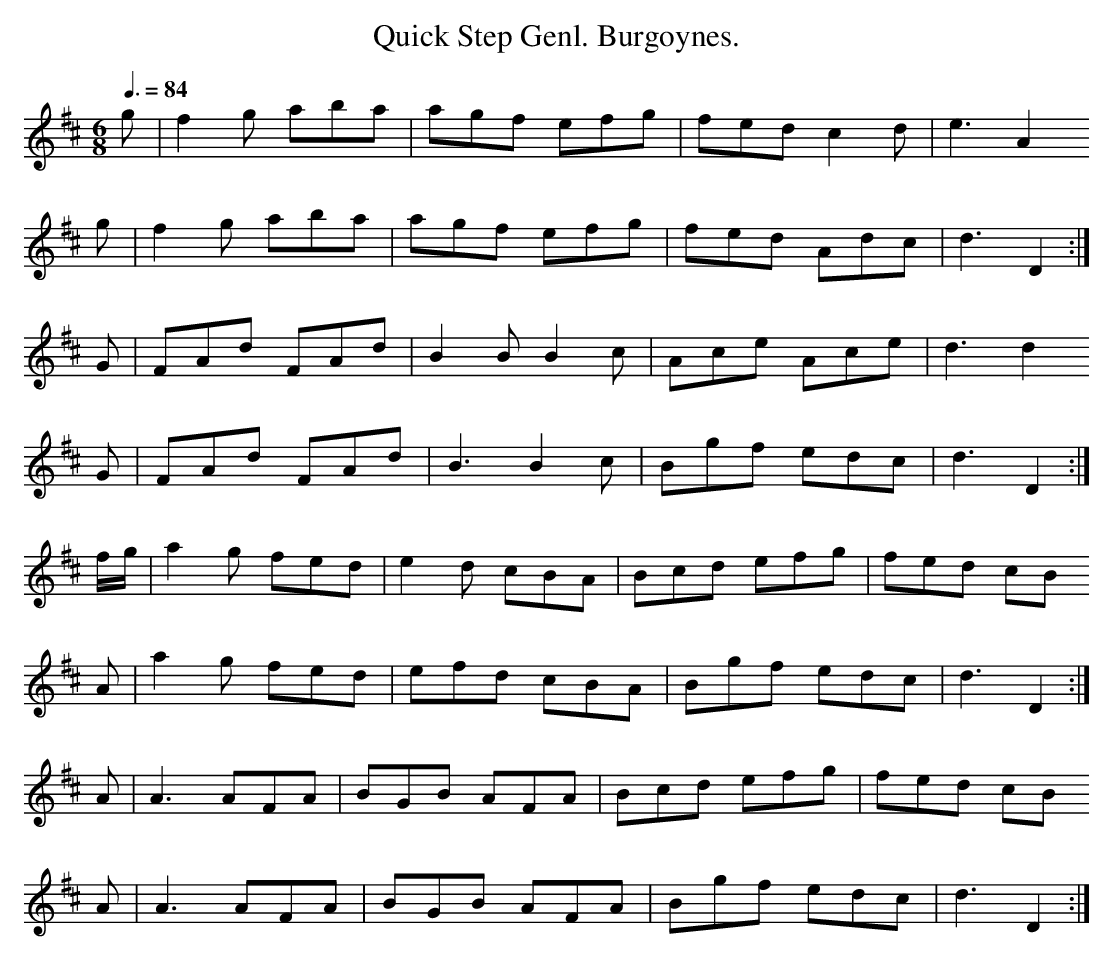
X:1
T:Quick Step Genl. Burgoynes.
M:6/8
L:1/8
Q:3/8=84
K:D major
g   |f2g aba|agf efg|fed c2d|e3  A2
g   |f2g aba|agf efg|fed Adc|d3  D2:|
G   |FAd FAd|B2B B2c|Ace Ace|d3  d2
G   |FAd FAd|B3  B2c|Bgf edc|d3  D2:|
f/g/|a2g fed|e2d cBA|Bcd efg|fed cB
A   |a2g fed|efd cBA|Bgf edc|d3  D2:|
A   |A3  AFA|BGB AFA|Bcd efg|fed cB
A   |A3  AFA|BGB AFA|Bgf edc|d3  D2:|
